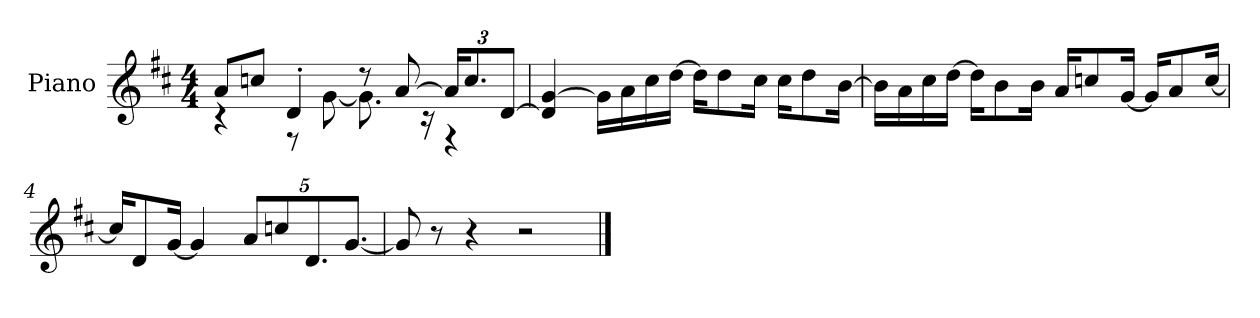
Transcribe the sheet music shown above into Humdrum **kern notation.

**kern
*part1
*staff1
*I"Piano
*I'P-no
*clefG2
*k[f#c#]
*M4/4
*MM90
=1
*^
8a/L	4r
8ccn/J	.
4d'/	8r
.	[8g\
8r	8.g\]
[8a/	.
.	16r
*Xbrackettup	*
24a/KL]	4r
12.cc/	.
[12d/J	.
*v	*v
=2
4d/] [4g/
16g\LL]
16a\
16cc#\
[16dd\JJ
16dd\KL]
8dd\
16cc#\Jk
16cc#\KL
8dd\
[16b\Jk
=3
16b\LL]
16a\
16cc#\
[16dd\JJ
16dd\KL]
8b\
16b\Jk
16a/KL
8ccn/
[16g/Jk
16g/KL]
8a/
[16cc/Jk
!!LO:LB:g=z
=4
16cc/KL]
8d/
[16g/Jk
4g/]
10a/L
10ccn/
10.d/
[10.g/J
=5
8g/]
8r
4r
2r
==
*-
